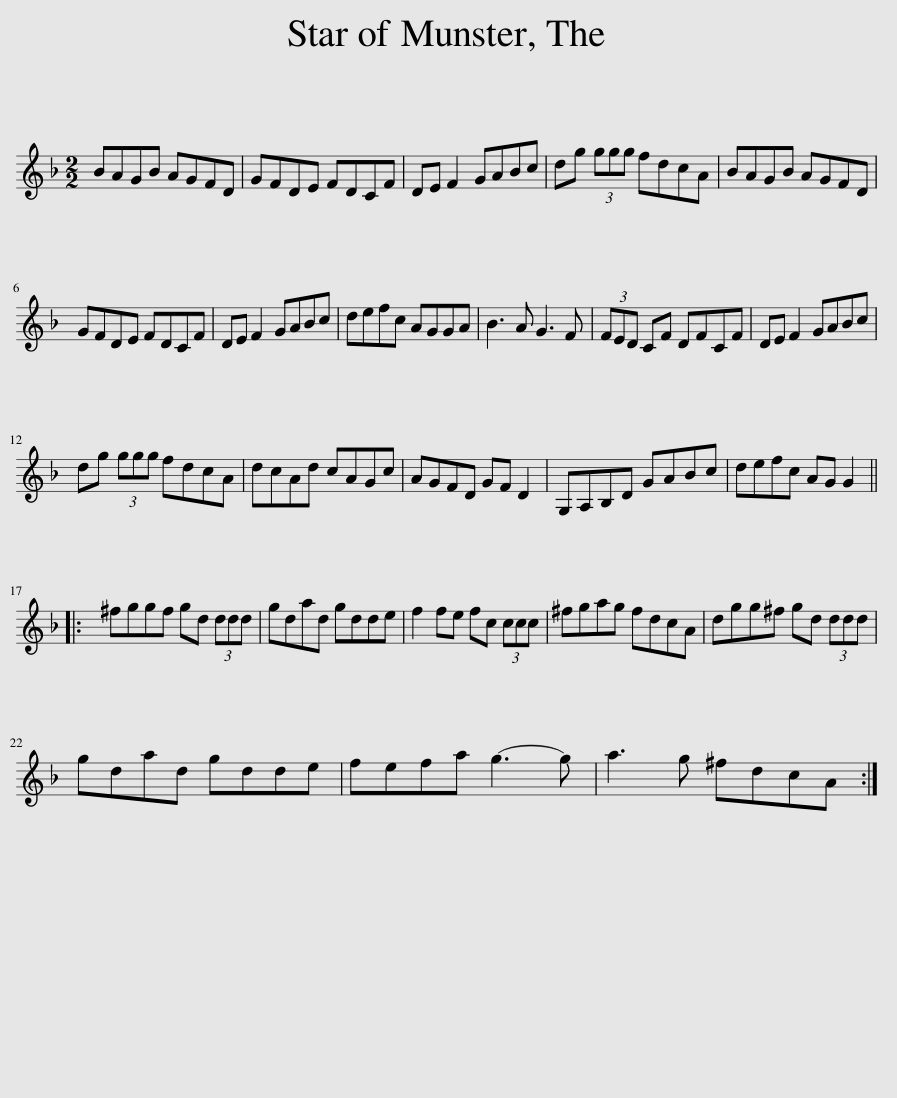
X:1
L:1/8
M:2/2
I:linebreak $
K:F
V:1 treble
V:1
 BAGB AGFD | GFDE FDCF | DE F2 GABc | dg (3ggg fdcA | BAGB AGFD |$ %5
 GFDE FDCF | DE F2 GABc | defc AGGA | B3 A G3 F | (3FED CF DFCF | %10
 DE F2 GABc |$ dg (3ggg fdcA | dcAd cAGc | AGFD GF D2 | G,A,B,D GABc | %15
 defc AG G2 |:$ ^fggf gd (3ddd | gdad gdde | f2 fe fc (3ccc | ^fgag fdcA | %20
 dgg^f gd (3ddd |$ gdad gdde | fefa g3- g | a3 g ^fdcA :| %24
